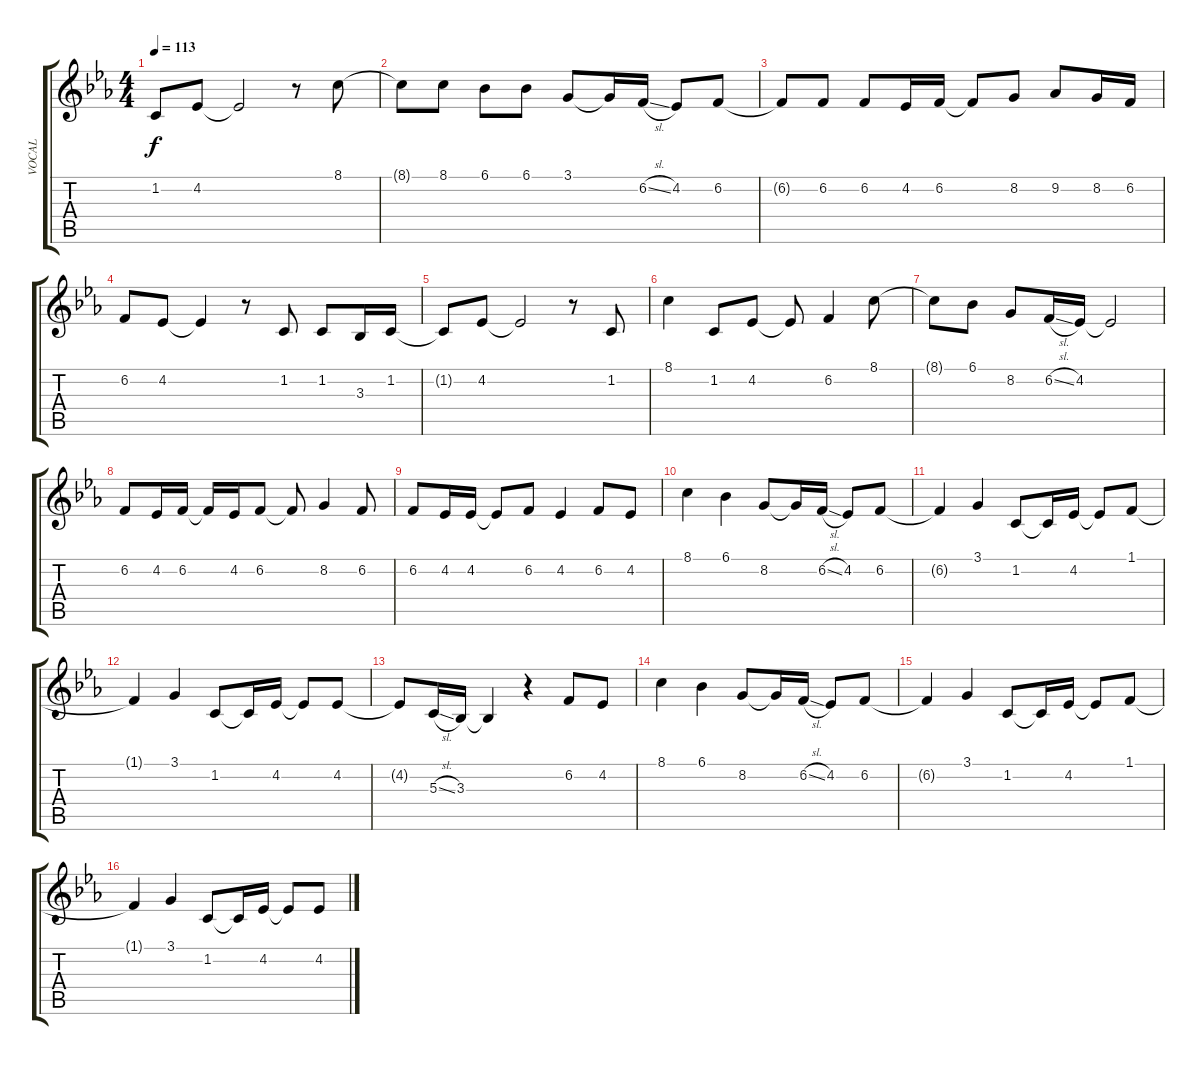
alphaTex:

\track ("VOCAL" "VOCAL") {instrument clarinet}
\staff {score tabs}
\tuning (E4 B3 G3 D3 A2 E2) {hide}
\ts (4 4)
\tempo 113
\clef g2
\ks cminor
1.2{t}.8{dy f} 4.2.8 4.2{t}.2 r.8 8.1.8 |
8.1{t}.8 8.1.8 6.1.8 6.1.8 3.1.8 3.1{t}.16 6.2{sl}.16 4.2.8 6.2.8 |
6.2{t}.8 6.2.8 6.2.8 4.2.16 6.2.16 6.2{t}.8 8.2.8 9.2.8 8.2.16 6.2.16 |
6.2.8 4.2.8 4.2{t}.4 r.8 1.2.8 1.2.8 3.3.16 1.2.16 |
1.2{t}.8 4.2.8 4.2{t}.2 r.8 1.2.8 |
8.1.4 1.2.8 4.2.8 4.2{t}.8 6.2.4 8.1.8 |
8.1{t}.8 6.1.8 8.2.8 6.2{sl}.16 4.2.16 4.2{t}.2 |
6.2.8 4.2.16 6.2.16 6.2{t}.16 4.2.16 6.2.8 6.2{t}.8 8.2.4 6.2.8 |
6.2.8 4.2.16 4.2.16 4.2{t}.8 6.2.8 4.2.4 6.2.8 4.2.8 |
8.1.4 6.1.4 8.2.8 8.2{t}.16 6.2{sl}.16 4.2.8 6.2.8 |
6.2{t}.4 3.1.4 1.2.8 1.2{t}.16 4.2.16 4.2{t}.8 1.1.8 |
1.1{t}.4 3.1.4 1.2.8 1.2{t}.16 4.2.16 4.2{t}.8 4.2.8 |
4.2{t}.8 5.3{sl}.16 3.3.16 3.3{t}.4 r.4 6.2.8 4.2.8 |
8.1.4 6.1.4 8.2.8 8.2{t}.16 6.2{sl}.16 4.2.8 6.2.8 |
6.2{t}.4 3.1.4 1.2.8 1.2{t}.16 4.2.16 4.2{t}.8 1.1.8 |
1.1{t}.4 3.1.4 1.2.8 1.2{t}.16 4.2.16 4.2{t}.8 4.2.8
